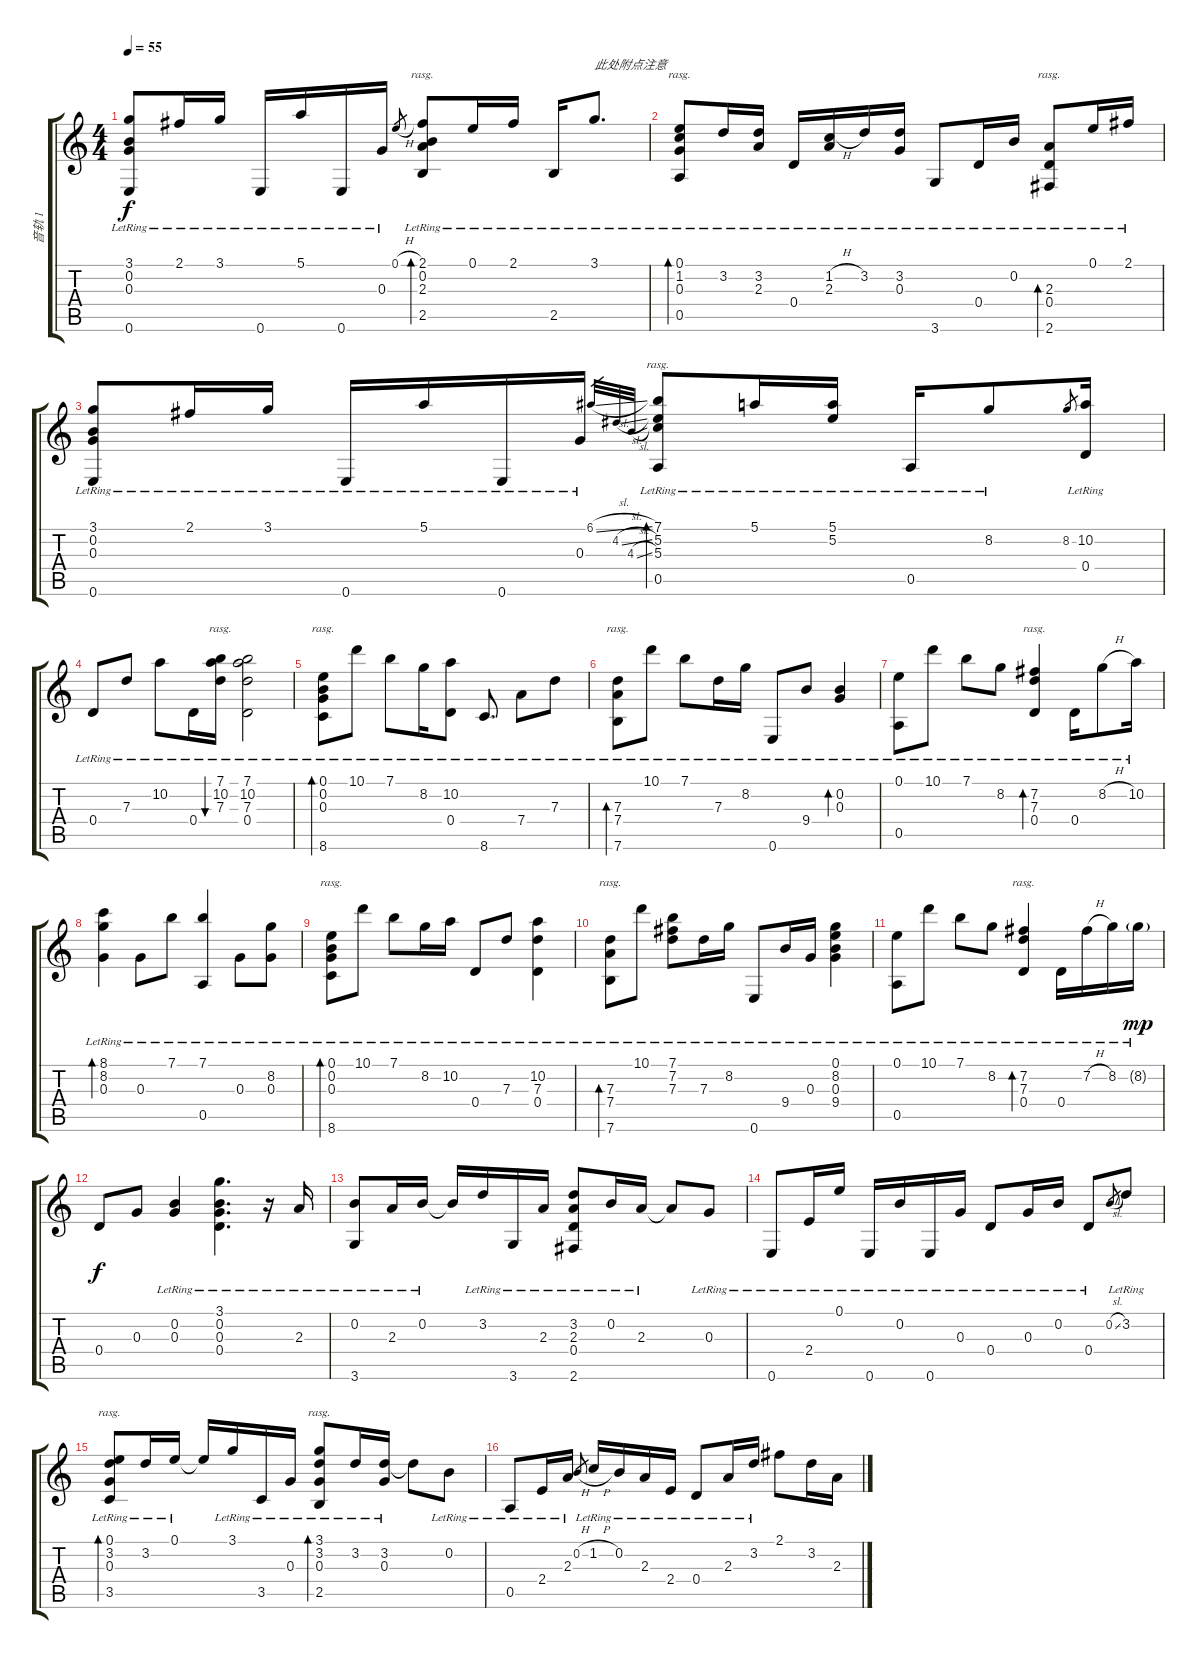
\track ("音轨 1" "音轨 1") {instrument acousticguitarnylon}
\staff {score tabs}
\tuning (E4 B3 G3 D3 A2 E2) {hide}
\ts (4 4)
\tempo 55
\clef g2
\ks c
(3.1{lr} 0.2{lr} 0.3{lr} 0.6{lr}).8{dy f} 2.1{lr}.16 3.1{lr}.16 0.6{lr}.16 5.1{lr}.16 0.6{lr}.16 0.3{lr}.16 0.1{h}.8{gr} (2.1{lr} 0.2{lr} 2.3{lr} 2.5{lr}).8{bd 480 rasg ii} 0.1{lr}.16 2.1{lr}.16 2.5{lr}.16 3.1{lr}.8{d txt "此处附点注意"} |
(0.1{lr} 1.2{lr} 0.3{lr} 0.5{lr}).8{bd 480 rasg ii} 3.2{lr}.16 (3.2{lr} 2.3).16 0.4{lr}.16 (1.2{h lr} 2.3{lr}).16 3.2{lr}.16 (3.2{lr} 0.3).16 3.6{lr}.8 0.4{lr}.16 0.2{lr}.16 (2.3{lr} 0.4{lr} 2.6{lr}).8{bd 480 rasg ii} 0.1{lr}.16 2.1{lr}.16 |
(3.1{lr} 0.2{lr} 0.3{lr} 0.6{lr}).8 2.1{lr}.16 3.1{lr}.16 0.6{lr}.16 5.1{lr}.16 0.6{lr}.16 0.3{lr}.16 6.1{sl}.32{gr} 4.2{sl}.32{gr} 4.3{sl}.32{gr} (7.1{lr} 5.2{lr} 5.3{lr} 0.5{lr}).8{bd 480 rasg ii} 5.1{lr}.16 (5.1{lr} 5.2).16 0.5{lr}.16 8.2{lr}.8 8.2.8{gr} (10.2{lr} 0.4).16 |
0.4{lr}.8 7.3{lr}.8 10.2{lr}.8 0.4{lr}.16 (7.1{lr} 10.2{lr} 7.3{lr}).16{bu 480 rasg ii} (7.1{lr} 10.2{lr} 7.3{lr} 0.4{lr}).2 |
(0.1{lr} 0.2{lr} 0.3{lr} 8.6{lr}).8{bd 480 rasg ii} 10.1{lr}.8 7.1{lr}.8 8.2{lr}.16 (10.2{lr} 0.4).8 8.6{lr}.8{d} 7.4{lr}.8 7.3{lr}.8 |
(7.3{lr} 7.4{lr} 7.6{lr}).8{bd 480 rasg ii} 10.1{lr}.8 7.1{lr}.8 7.3{lr}.16 8.2{lr}.16 0.6{lr}.8 9.4{lr}.8 (0.2 0.3{lr}).4{bd 480} |
(0.1{lr} 0.5{lr}).8 10.1{lr}.8 7.1{lr}.8 8.2{lr}.8 (7.2{lr} 7.3{lr} 0.4{lr}).4{bd 480 rasg ii} 0.4{lr}.16 8.2{h lr}.8 10.2{lr}.16 |
(8.1{lr} 8.2{lr} 0.3{lr}).4{bd 480} 0.3{lr}.8 7.1{lr}.8 (7.1{lr} 0.5).4 0.3{lr}.8 (8.2{lr} 0.3).8 |
(0.1{lr} 0.2{lr} 0.3{lr} 8.6{lr}).8{bd 480 rasg ii} 10.1{lr}.8 7.1{lr}.8 8.2{lr}.16 10.2{lr}.16 0.4{lr}.8 7.3{lr}.8 (10.2{lr} 7.3{lr} 0.4{lr}).4 |
(7.3{lr} 7.4{lr} 7.6{lr}).8{bd 480 rasg ii} 10.1{lr}.8 (7.1{lr} 7.2{lr} 7.3{lr}).8 7.3{lr}.16 8.2{lr}.16 0.6{lr}.8 9.4{lr}.16 0.3{lr}.16 (0.1{lr} 8.2{lr} 0.3{lr} 9.4{lr}).4 |
(0.1{lr} 0.5{lr}).8 10.1{lr}.8 7.1{lr}.8 8.2{lr}.8 (7.2{lr} 7.3{lr} 0.4{lr}).4{bd 480 rasg ii} 0.4{lr}.16 7.2{h lr}.16 8.2{lr}.16 8.2{g lr}.16{dy mp} |
0.4.8{dy f} 0.3.8 (0.2 0.3{lr}).4 (3.1 0.2{lr} 0.3{lr} 0.4).4{d} r.16 2.3{lr}.16 |
(0.2{lr} 3.6).8 2.3{lr}.16 0.2{lr}.16 0.2{t}.16 3.2{lr}.16 3.6{lr}.16 2.3{lr}.16 (3.2{lr} 2.3{lr} 0.4{lr} 2.6{lr}).8 0.2{lr}.16 2.3{lr}.16 2.3{t}.8 0.3{lr}.8 |
0.6{lr}.8 2.4{lr}.16 0.1{lr}.16 0.6{lr}.16 0.2{lr}.16 0.6{lr}.16 0.3{lr}.16 0.4{lr}.8 0.3{lr}.16 0.2{lr}.16 0.4{lr}.8 0.2{sl}.8{gr} 3.2{lr}.8 |
(0.1{lr} 3.2{lr} 0.3{lr} 3.5).8{bd 480 rasg ii} 3.2{lr}.16 0.1{lr}.16 0.1{t}.16 3.1{lr}.16 3.5{lr}.16 0.3{lr}.16 (3.1{lr} 3.2{lr} 0.3{lr} 2.5{lr}).8{bd 480 rasg ii} 3.2{lr}.16 (3.2{lr} 0.3).16 3.2{t}.8 0.2{lr}.8 |
0.5{lr}.8 2.4{lr}.16 2.3{lr}.16 0.2{h}.8{gr} 1.2{h lr}.16 0.2{lr}.16 2.3{lr}.16 2.4{lr}.16 0.4{lr}.8 2.3{lr}.16 3.2{lr}.16 2.1.8 3.2.16 2.3.16
